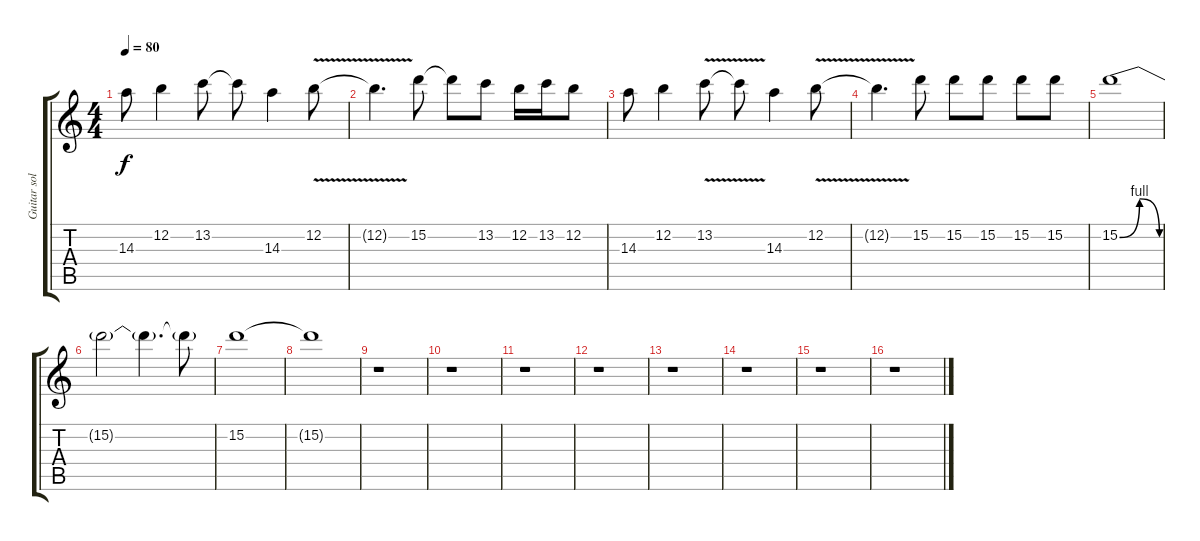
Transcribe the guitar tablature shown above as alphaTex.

\track ("Guitar solo" "Guitar sol") {instrument overdrivenguitar}
\staff {score tabs}
\tuning (E4 B3 G3 D3 A2 E2) {hide}
\ts (4 4)
\tempo 80
\clef g2
\ks c
14.3.8{dy f} 12.2.4 13.2.8 13.2{t}.8 14.3.4 12.2{v}.8 |
12.2{t}.4{d} 15.2.8 15.2{t}.8 13.2.8 12.2.16 13.2.16 12.2.8 |
14.3.8 12.2.4 13.2{v}.8 13.2{t}.8 14.3.4 12.2{v}.8 |
12.2{t}.4{d} 15.2.8 15.2.8 15.2.8 15.2.8 15.2.8 |
15.2{be (bendrelease 0 0 10 4 20 4 60 0)}.1 |
15.2{t}.2 15.2{t}.4{d} 15.2{t}.8 |
15.2.1 |
15.2{t}.1 |
r.1 |
r.1 |
r.1 |
r.1 |
r.1 |
r.1 |
r.1 |
r.1
